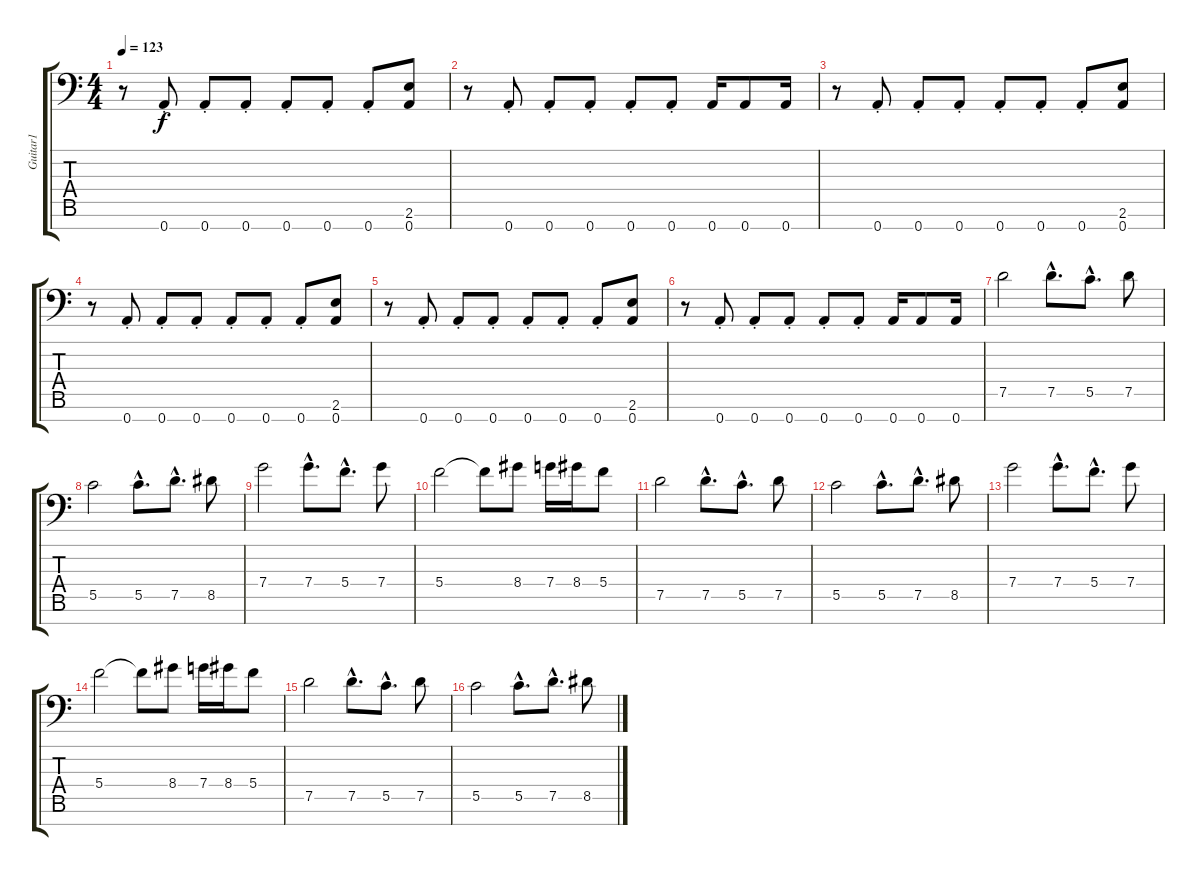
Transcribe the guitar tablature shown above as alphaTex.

\track ("Guitar1" "Guitar1") {instrument distortionguitar}
\staff {score tabs}
\tuning (D4 A3 F3 C3 G2 D2 A1) {hide}
\ts (4 4)
\tempo 123
\clef f4
\ks c
r.8{dy f} 0.7{st}.8 0.7{st}.8 0.7{st}.8 0.7{st}.8 0.7{st}.8 0.7{st}.8 (2.6 0.7).8 |
r.8 0.7{st}.8 0.7{st}.8 0.7{st}.8 0.7{st}.8 0.7{st}.8 0.7.16 0.7.8 0.7.16 |
r.8 0.7{st}.8 0.7{st}.8 0.7{st}.8 0.7{st}.8 0.7{st}.8 0.7{st}.8 (2.6 0.7).8 |
r.8 0.7{st}.8 0.7{st}.8 0.7{st}.8 0.7{st}.8 0.7{st}.8 0.7{st}.8 (2.6 0.7).8 |
r.8 0.7{st}.8 0.7{st}.8 0.7{st}.8 0.7{st}.8 0.7{st}.8 0.7{st}.8 (2.6 0.7).8 |
r.8 0.7{st}.8 0.7{st}.8 0.7{st}.8 0.7{st}.8 0.7{st}.8 0.7.16 0.7.8 0.7.16 |
7.5.2 7.5{hac}.8{d} 5.5{hac}.8{d} 7.5.8 |
5.5.2 5.5{hac}.8{d} 7.5{hac}.8{d} 8.5.8 |
7.4.2 7.4{hac}.8{d} 5.4{hac}.8{d} 7.4.8 |
5.4.2 5.4{t}.8 8.4.8 7.4.16 8.4.16 5.4.8 |
7.5.2 7.5{hac}.8{d} 5.5{hac}.8{d} 7.5.8 |
5.5.2 5.5{hac}.8{d} 7.5{hac}.8{d} 8.5.8 |
7.4.2 7.4{hac}.8{d} 5.4{hac}.8{d} 7.4.8 |
5.4.2 5.4{t}.8 8.4.8 7.4.16 8.4.16 5.4.8 |
7.5.2 7.5{hac}.8{d} 5.5{hac}.8{d} 7.5.8 |
5.5.2 5.5{hac}.8{d} 7.5{hac}.8{d} 8.5.8
